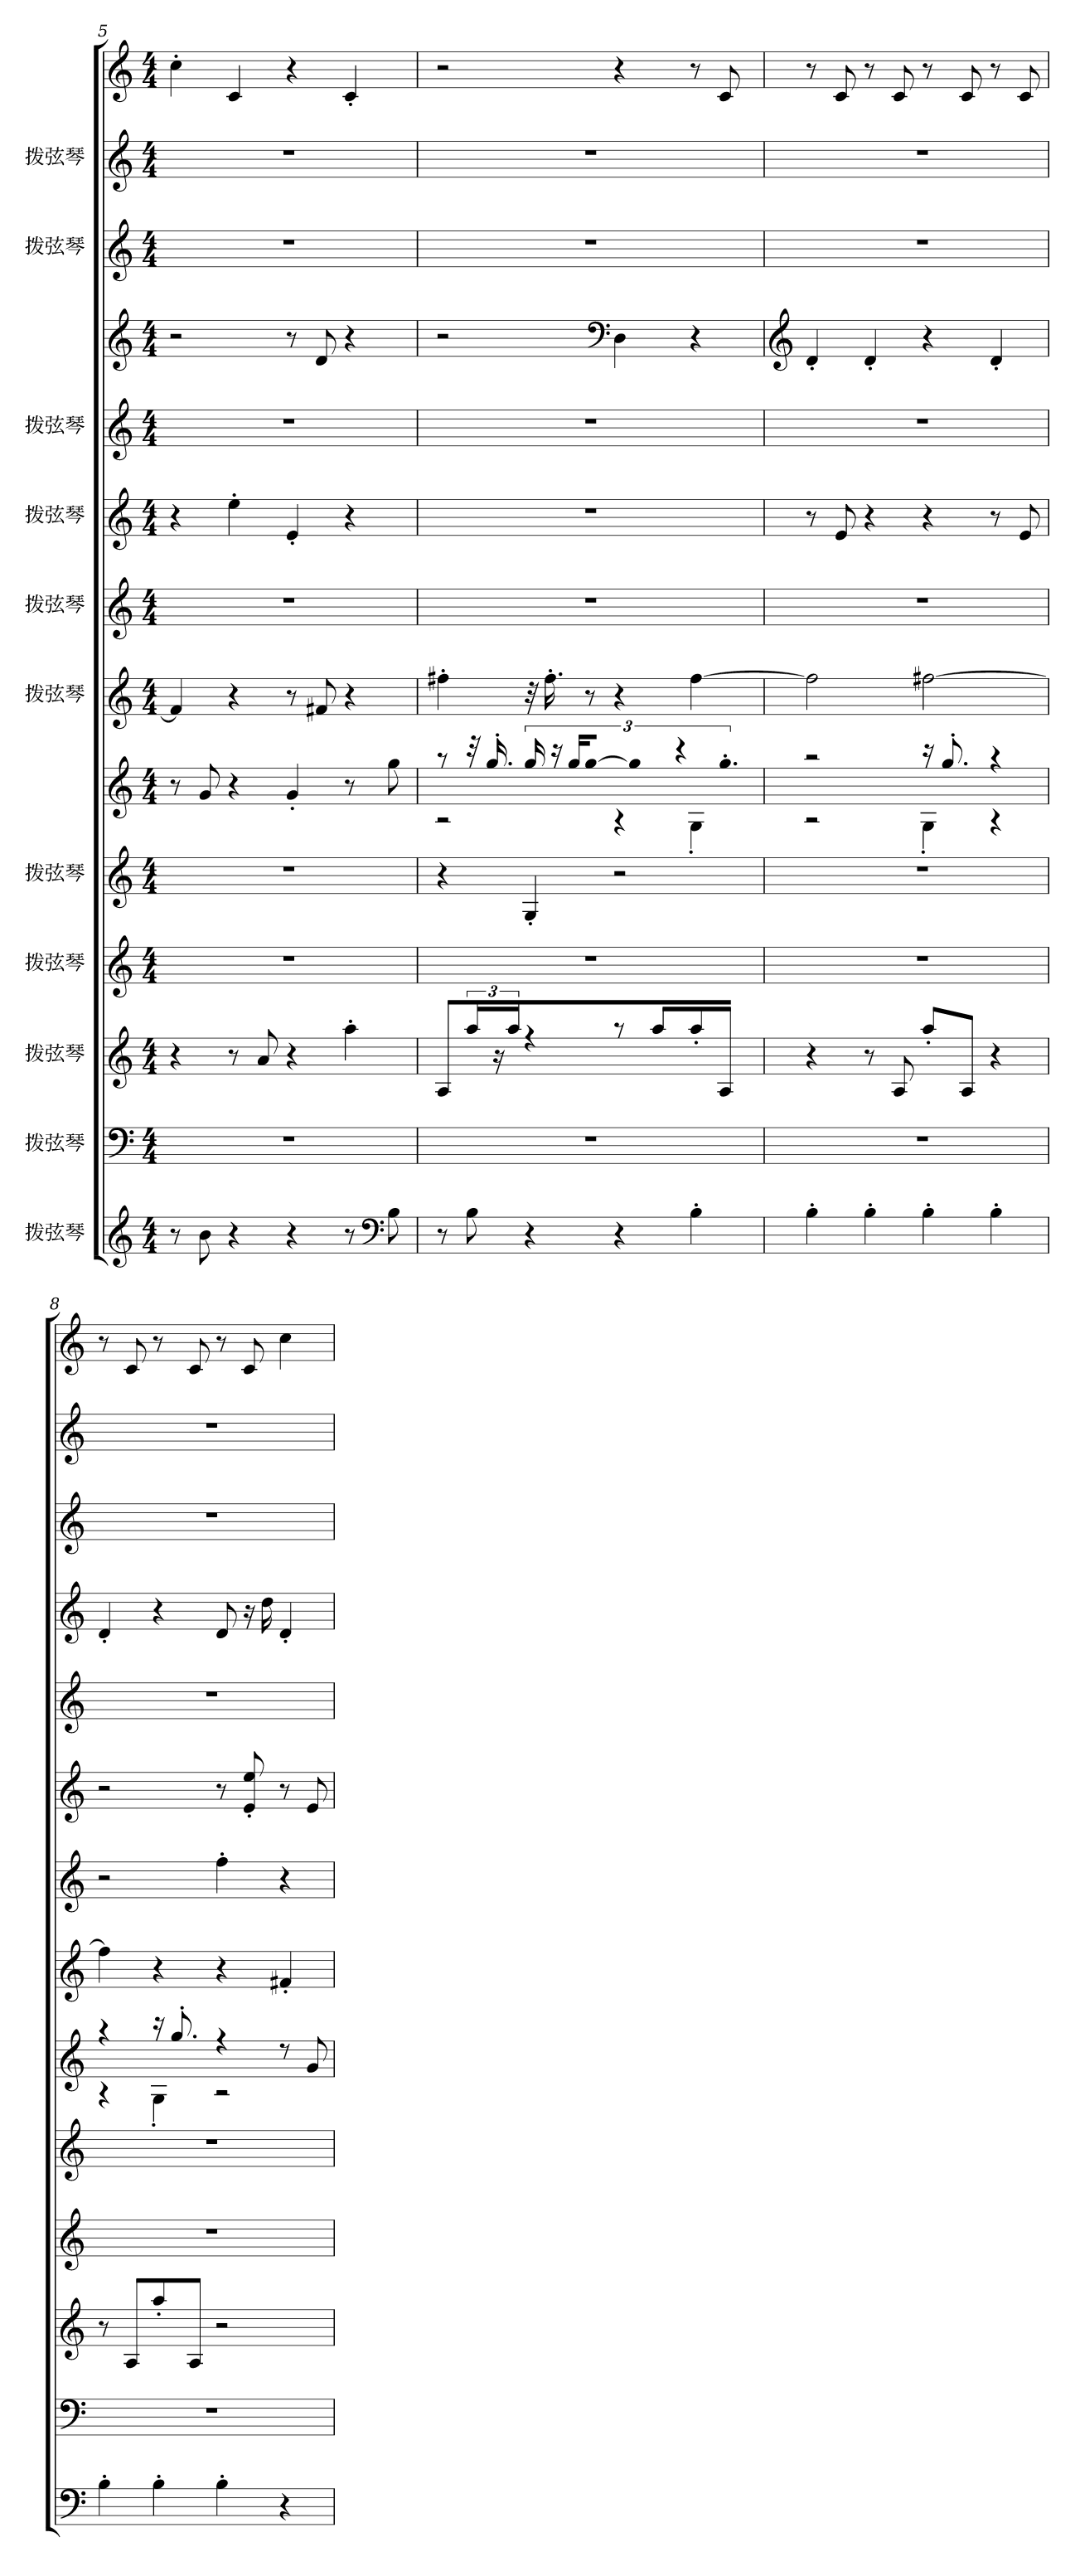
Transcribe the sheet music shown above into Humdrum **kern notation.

**kern	**kern	**kern	**kern	**kern	**kern	**kern	**kern	**kern	**kern	**kern	**kern	**kern	**kern
*part11	*part10	*part9	*part8	*part7	*part7	*part6	*part5	*part4	*part3	*part3	*part2	*part1	*part1
*staff14	*staff13	*staff12	*staff11	*staff10	*staff9	*staff8	*staff7	*staff6	*staff5	*staff4	*staff3	*staff2	*staff1
*I"拨弦琴	*I"拨弦琴	*I"拨弦琴	*I"拨弦琴	*I"拨弦琴	*	*I"拨弦琴	*I"拨弦琴	*I"拨弦琴	*I"拨弦琴	*	*I"拨弦琴	*I"拨弦琴	*
*clefG2	*clefF4	*clefG2	*clefG2	*clefG2	*clefG2	*clefG2	*clefG2	*clefG2	*clefG2	*clefG2	*clefG2	*clefG2	*clefG2
*k[]	*k[]	*k[]	*k[]	*k[]	*k[]	*k[]	*k[]	*k[]	*k[]	*k[]	*k[]	*k[]	*k[]
*M4/4	*M4/4	*M4/4	*M4/4	*M4/4	*M4/4	*M4/4	*M4/4	*M4/4	*M4/4	*M4/4	*M4/4	*M4/4	*M4/4
=5	=5	=5	=5	=5	=5	=5	=5	=5	=5	=5	=5	=5	=5
8r	1r	4r	1r	1r	8r	4f#/]	1r	4r	1r	2r	1r	1r	4cc'\
8b\	.	.	.	.	8g/	.	.	.	.	.	.	.	.
4r	.	8r	.	.	4r	4r	.	4ee'\	.	.	.	.	4c/
.	.	8a/	.	.	.	.	.	.	.	.	.	.	.
4r	.	4r	.	.	4g'/	8r	.	4e'/	.	8r	.	.	4r
.	.	.	.	.	.	8f#X/	.	.	.	8d/	.	.	.
8r	.	4aa'\	.	.	8r	4r	.	4r	.	4r	.	.	4c'/
*clefF4	*	*	*	*	*	*	*	*	*	*	*	*	*
8B\	.	.	.	.	8gg\	.	.	.	.	.	.	.	.
=6	=6	=6	=6	=6	=6	=6	=6	=6	=6	=6	=6	=6	=6
*	*	*	*	*	*^	*	*	*	*	*	*	*	*
8r	1r	8A/L	1r	4r	8r	2r	4ff#X'\	1r	1r	1r	2r	1r	1r	2r
8B\	.	24aa/Jk	.	.	32r	.	.	.	.	.	.	.	.	.
.	.	.	.	.	16.gg'/	.	.	.	.	.	.	.	.	.
.	.	24r	.	.	.	.	.	.	.	.	.	.	.	.
.	.	24aa\	.	.	.	.	.	.	.	.	.	.	.	.
4r	.	4r	.	4G'/	24gg/	.	32r	.	.	.	.	.	.	.
.	.	.	.	.	.	.	16.ff#'\	.	.	.	.	.	.	.
.	.	.	.	.	24r	.	.	.	.	.	.	.	.	.
.	.	.	.	.	24gg/KL	.	.	.	.	.	.	.	.	.
.	.	.	.	.	[8gg/J	.	8r	.	.	.	.	.	.	.
*	*	*	*	*	*	*	*	*	*	*	*clefF4	*	*	*
4r	.	8r	.	2r	4gg/]	4r	4r	.	.	.	4D\	.	.	4r
.	.	8aa/L	.	.	.	.	.	.	.	.	.	.	.	.
4B'\	.	8aa'/	.	.	16r	4G'\	[4ff#\	.	.	.	4r	.	.	8r
.	.	.	.	.	8.gg'/	.	.	.	.	.	.	.	.	.
.	.	8A/J	.	.	.	.	.	.	.	.	.	.	.	8c/
!!LO:PB:g=z
=7	=7	=7	=7	=7	=7	=7	=7	=7	=7	=7	=7	=7	=7	=7
*	*	*	*	*	*	*	*	*	*	*	*clefG2	*	*	*
4B'\	1r	4r	1r	1r	2r	2r	2ff#\]	1r	8r	1r	4d'/	1r	1r	8r
.	.	.	.	.	.	.	.	.	8e/	.	.	.	.	8c/
4B'\	.	8r	.	.	.	.	.	.	4r	.	4d'/	.	.	8r
.	.	8A/	.	.	.	.	.	.	.	.	.	.	.	8c/
4B'\	.	8aa'/L	.	.	16r	4G'\	[2ff#X\	.	4r	.	4r	.	.	8r
.	.	.	.	.	8.gg'/	.	.	.	.	.	.	.	.	.
.	.	8A/J	.	.	.	.	.	.	.	.	.	.	.	8c/
4B'\	.	4r	.	.	4r	4r	.	.	8r	.	4d'/	.	.	8r
.	.	.	.	.	.	.	.	.	8e/	.	.	.	.	8c/
=8	=8	=8	=8	=8	=8	=8	=8	=8	=8	=8	=8	=8	=8	=8
4B'\	1r	8r	1r	1r	4r	4r	4ff#\]	2r	2r	1r	4d'/	1r	1r	8r
.	.	8A/L	.	.	.	.	.	.	.	.	.	.	.	8c/
4B'\	.	8aa'/	.	.	16r	4G'\	4r	.	.	.	4r	.	.	8r
.	.	.	.	.	8.gg'/	.	.	.	.	.	.	.	.	.
.	.	8A/J	.	.	.	.	.	.	.	.	.	.	.	8c/
4B'\	.	2r	.	.	4r	2r	4r	4ff'\	8r	.	8d/	.	.	8r
.	.	.	.	.	.	.	.	.	8e/' 8ee/'	.	16r	.	.	8c/
.	.	.	.	.	.	.	.	.	.	.	16dd\	.	.	.
4r	.	.	.	.	8r	.	4f#X'/	4r	8r	.	4d'/	.	.	4cc\
.	.	.	.	.	8g/	.	.	.	8e/	.	.	.	.	.
*	*	*	*	*	*v	*v	*	*	*	*	*	*	*	*
=	=	=	=	=	=	=	=	=	=	=	=	=	=
*-	*-	*-	*-	*-	*-	*-	*-	*-	*-	*-	*-	*-	*-
